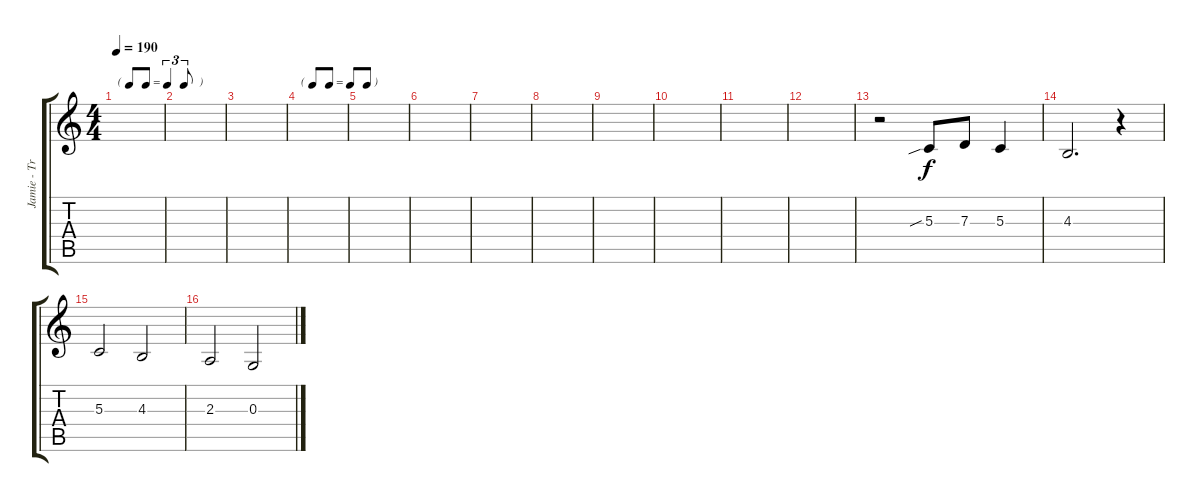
\track ("Jamie - Trombone" "Jamie - Tr") {instrument trombone}
\staff {score tabs}
\tuning (E4 B3 G3 D3 A2 E2) {hide}
\ts (4 4)
\tf triplet8th
\tempo 190
\clef g2
\ks c
|
|
|
\tf none
|
|
|
|
|
|
|
|
|
r.2 5.3{sib}.8 7.3.8 5.3.4 |
4.3.2{d volume 2} r.4 |
5.3.2{volume 16} 4.3.2 |
2.3.2 0.3.2
